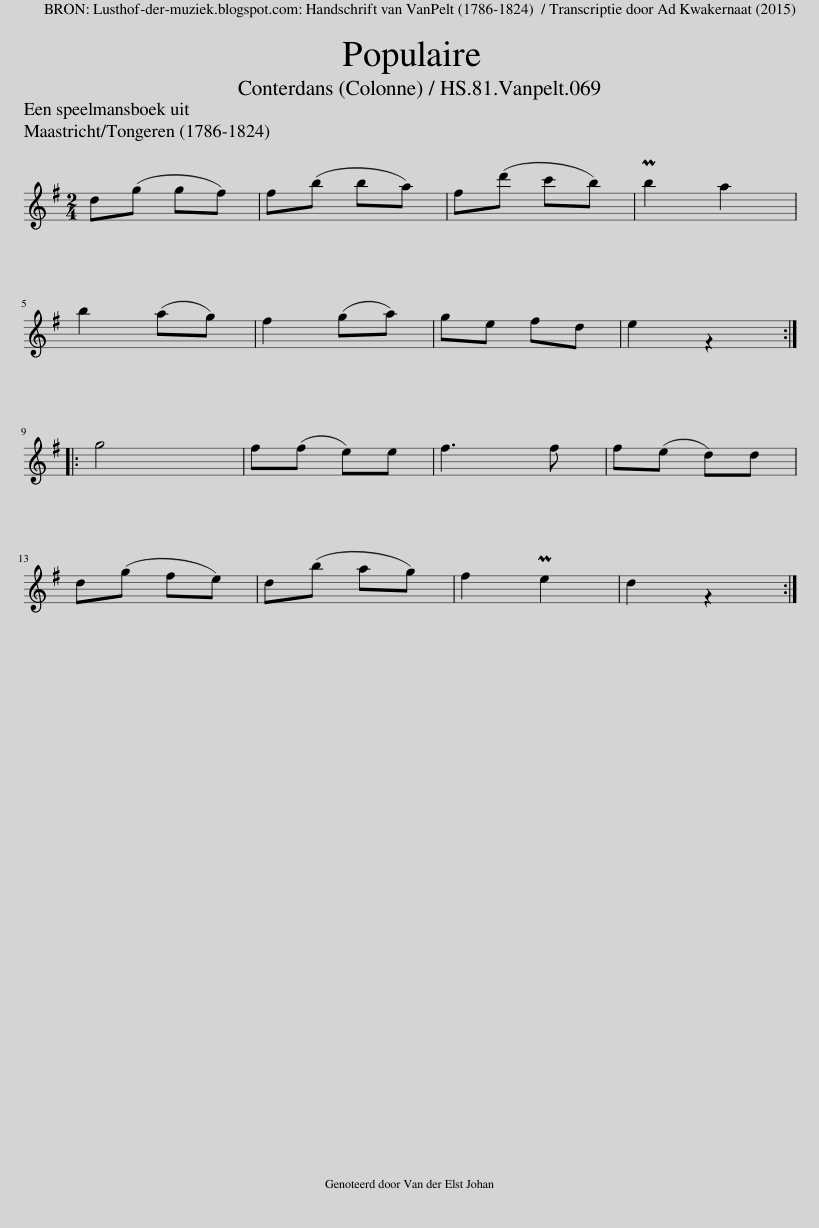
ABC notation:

X:1
L:1/8
Q:1/4=126
M:2/4
I:linebreak $
K:G
V:1 treble
V:1
 d(g gf) | f(b ba) | f(d' c'b) | Pb2 a2 |$ b2 (ag) | %5
 f2 (ga) | ge fd | e2 z2 ::$ g4 | f(f e)e | %10
 f3 f | f(e d)d |$ d(g fe) | d(b ag) | f2 Pe2 | %15
 d2 z2 :| %16
